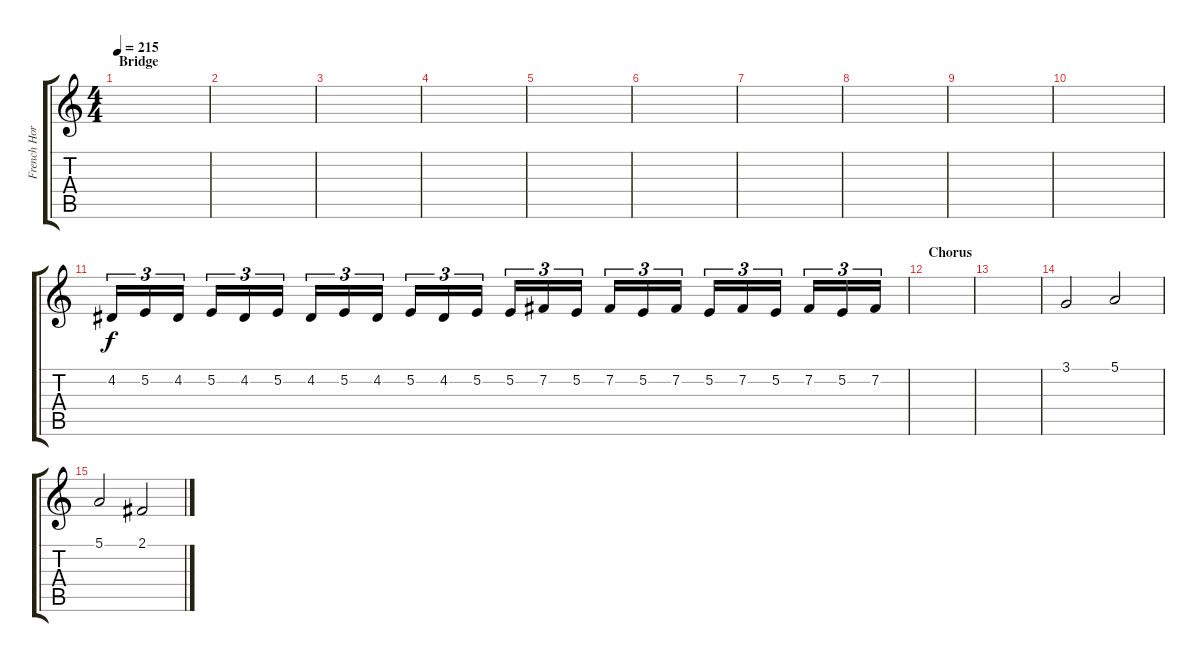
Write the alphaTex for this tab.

\track ("French Horn" "French Hor") {instrument frenchhorn}
\staff {score tabs}
\tuning (E4 B3 G3 D3 A2 E2) {hide}
\ts (4 4)
\section ("" "Bridge")
\tempo 215
\clef g2
\ks c
|
|
|
|
|
|
|
|
|
|
4.2.16{tu (3 2) volume 11} 5.2.16{tu (3 2)} 4.2.16{tu (3 2)} 5.2.16{tu (3 2)} 4.2.16{tu (3 2)} 5.2.16{tu (3 2)} 4.2.16{tu (3 2)} 5.2.16{tu (3 2)} 4.2.16{tu (3 2)} 5.2.16{tu (3 2)} 4.2.16{tu (3 2)} 5.2.16{tu (3 2)} 5.2.16{tu (3 2)} 7.2.16{tu (3 2)} 5.2.16{tu (3 2)} 7.2.16{tu (3 2)} 5.2.16{tu (3 2)} 7.2.16{tu (3 2)} 5.2.16{tu (3 2)} 7.2.16{tu (3 2)} 5.2.16{tu (3 2)} 7.2.16{tu (3 2)} 5.2.16{tu (3 2)} 7.2.16{tu (3 2)} |
\section ("" "Chorus")
|
|
3.1.2 5.1.2 |
5.1.2 2.1.2
